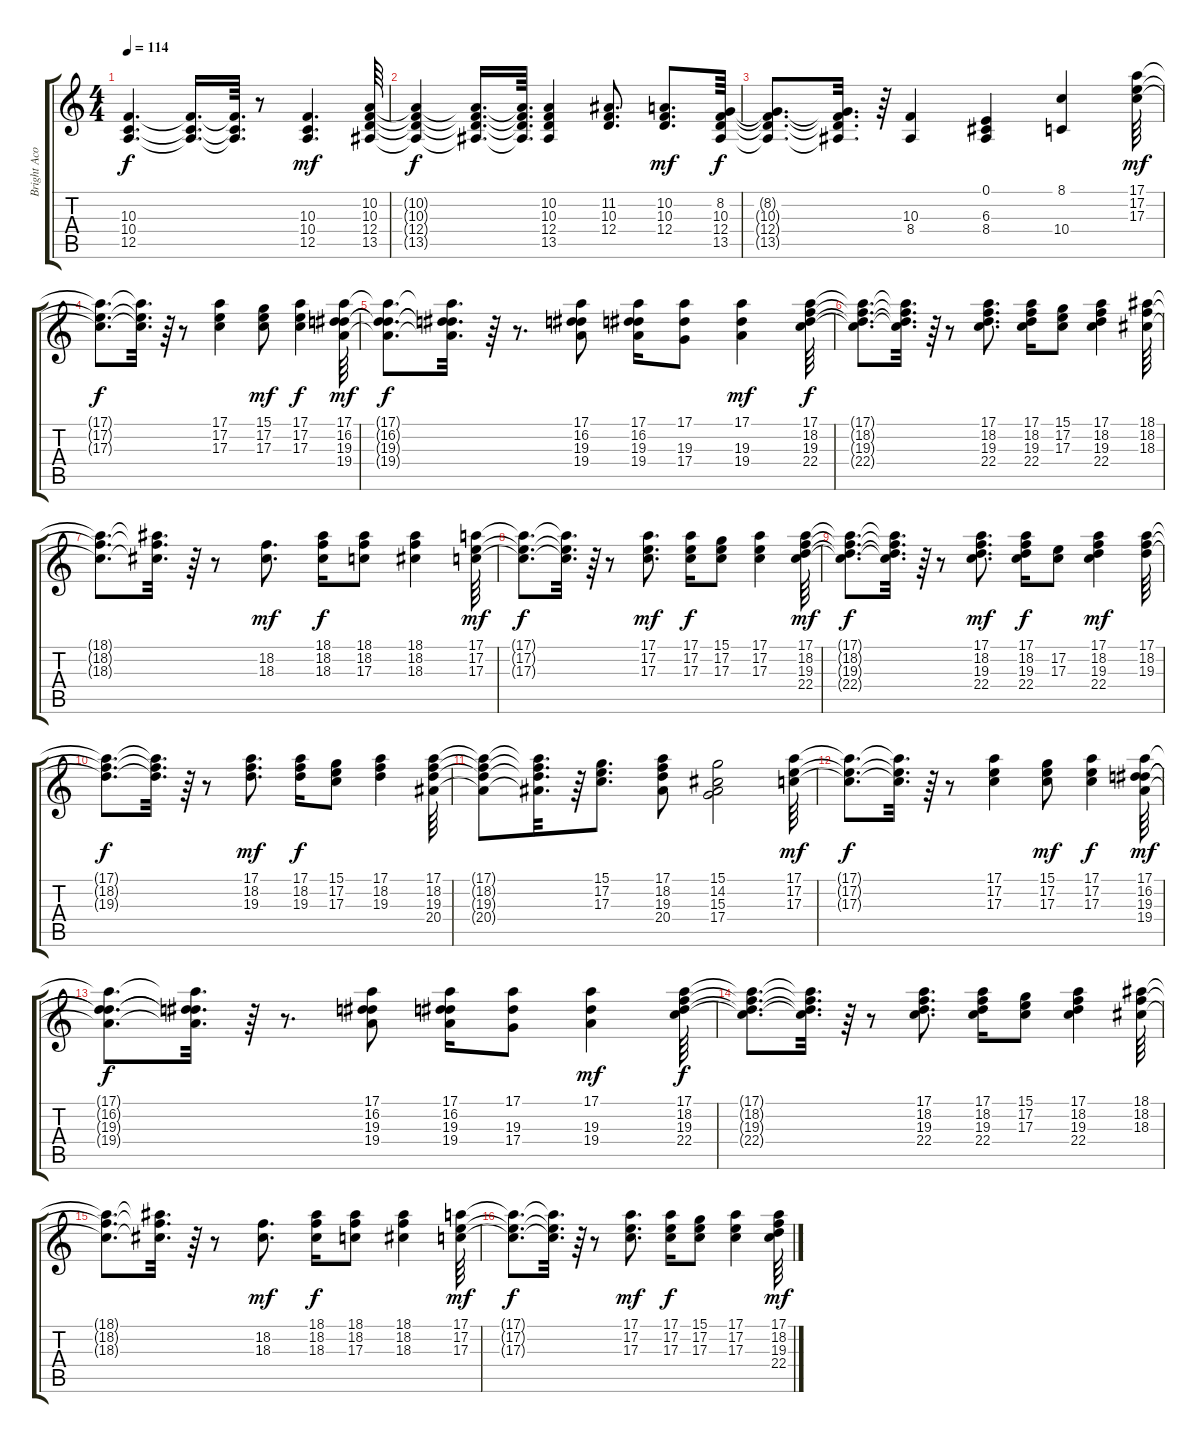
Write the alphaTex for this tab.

\track ("Bright Acoustic Piano" "Bright Aco") {instrument brightacousticpiano}
\staff {score tabs}
\tuning (E4 B3 G3 D3 A2 E2) {hide}
\ts (4 4)
\tempo 114
\clef g2
\ks c
(10.3{t} 10.4{t} 12.5{t}).4{d dy f} (10.3{t} 10.4{t} 12.5{t}).16{d} (10.3{t} 10.4{t} 12.5{t}).64{d} r.8 (10.3 10.4 12.5).4{d dy mf} (10.2 10.3 12.4 13.5).64 |
(10.2{t} 10.3{t} 12.4{t} 13.5{t}).4{dy f} (10.2{t} 10.3{t} 12.4{t} 13.5{t}).16{d} (10.2{t} 10.3{t} 12.4{t} 13.5{t}).64{d} (10.2 10.3 12.4 13.5).4 (11.2 10.3 12.4).8{d} (10.2 10.3 12.4).8{d dy mf} (8.2 10.3 12.4 13.5).64{dy f} |
(8.2{t} 10.3{t} 12.4{t} 13.5{t}).8{d} (8.2{t} 10.3{t} 12.4{t} 13.5{t}).32{d} r.64 (10.3 8.4).4 (0.1 6.3 8.4).4 (8.1 10.4).4 (17.1 17.2 17.3).64{dy mf} |
(17.1{t} 17.2{t} 17.3{t}).8{d dy f} (17.1{t} 17.2{t} 17.3{t}).32{d} r.64 r.8 (17.1 17.2 17.3).4 (15.1 17.2 17.3).8{dy mf} (17.1 17.2 17.3).4{dy f} (17.1 16.2 19.3 19.4).64{dy mf} |
(17.1{t} 16.2{t} 19.3{t} 19.4{t}).8{d dy f} (17.1{t} 16.2{t} 19.3{t} 19.4{t}).32{d} r.64 r.8{d} (17.1 16.2 19.3 19.4).8 (17.1 16.2 19.3 19.4).16 (17.1 19.3 17.4).8 (17.1 19.3 19.4).4{dy mf} (17.1 18.2 19.3 22.4).64{dy f} |
(17.1{t} 18.2{t} 19.3{t} 22.4{t}).8{d} (17.1{t} 18.2{t} 19.3{t} 22.4{t}).32{d} r.64 r.8 (17.1 18.2 19.3 22.4).8{d} (17.1 18.2 19.3 22.4).16 (15.1 17.2 17.3).8 (17.1 18.2 19.3 22.4).4 (18.1 18.2 18.3).64 |
(18.1{t} 18.2{t} 18.3{t}).8{d} (18.1{t} 18.2{t} 18.3{t}).32{d} r.64 r.8 (18.2 18.3).8{d dy mf} (18.1 18.2 18.3).16{dy f} (18.1 18.2 17.3).8 (18.1 18.2 18.3).4 (17.1 17.2 17.3).64{dy mf} |
(17.1{t} 17.2{t} 17.3{t}).8{d dy f} (17.1{t} 17.2{t} 17.3{t}).32{d} r.64 r.8 (17.1 17.2 17.3).8{d dy mf} (17.1 17.2 17.3).16{dy f} (15.1 17.2 17.3).8 (17.1 17.2 17.3).4 (17.1 18.2 19.3 22.4).64{dy mf} |
(17.1{t} 18.2{t} 19.3{t} 22.4{t}).8{d dy f} (17.1{t} 18.2{t} 19.3{t} 22.4{t}).32{d} r.64 r.8 (17.1 18.2 19.3 22.4).8{d dy mf} (17.1 18.2 19.3 22.4).16{dy f} (17.2 17.3).8 (17.1 18.2 19.3 22.4).4{dy mf} (17.1 18.2 19.3).64 |
(17.1{t} 18.2{t} 19.3{t}).8{d dy f} (17.1{t} 18.2{t} 19.3{t}).32{d} r.64 r.8 (17.1 18.2 19.3).8{d dy mf} (17.1 18.2 19.3).16{dy f} (15.1 17.2 17.3).8 (17.1 18.2 19.3).4 (17.1 18.2 19.3 20.4).64 |
(17.1{t} 18.2{t} 19.3{t} 20.4{t}).8 (17.1{t} 18.2{t} 19.3{t} 20.4{t}).32{d} r.64 (15.1 17.2 17.3).8{d} (17.1 18.2 19.3 20.4).8 (15.1 14.2 15.3 17.4).2 (17.1 17.2 17.3).64{dy mf} |
(17.1{t} 17.2{t} 17.3{t}).8{d dy f} (17.1{t} 17.2{t} 17.3{t}).32{d} r.64 r.8 (17.1 17.2 17.3).4 (15.1 17.2 17.3).8{dy mf} (17.1 17.2 17.3).4{dy f} (17.1 16.2 19.3 19.4).64{dy mf} |
(17.1{t} 16.2{t} 19.3{t} 19.4{t}).8{d dy f} (17.1{t} 16.2{t} 19.3{t} 19.4{t}).32{d} r.64 r.8{d} (17.1 16.2 19.3 19.4).8 (17.1 16.2 19.3 19.4).16 (17.1 19.3 17.4).8 (17.1 19.3 19.4).4{dy mf} (17.1 18.2 19.3 22.4).64{dy f} |
(17.1{t} 18.2{t} 19.3{t} 22.4{t}).8{d} (17.1{t} 18.2{t} 19.3{t} 22.4{t}).32{d} r.64 r.8 (17.1 18.2 19.3 22.4).8{d} (17.1 18.2 19.3 22.4).16 (15.1 17.2 17.3).8 (17.1 18.2 19.3 22.4).4 (18.1 18.2 18.3).64 |
(18.1{t} 18.2{t} 18.3{t}).8{d} (18.1{t} 18.2{t} 18.3{t}).32{d} r.64 r.8 (18.2 18.3).8{d dy mf} (18.1 18.2 18.3).16{dy f} (18.1 18.2 17.3).8 (18.1 18.2 18.3).4 (17.1 17.2 17.3).64{dy mf} |
(17.1{t} 17.2{t} 17.3{t}).8{d dy f} (17.1{t} 17.2{t} 17.3{t}).32{d} r.64 r.8 (17.1 17.2 17.3).8{d dy mf} (17.1 17.2 17.3).16{dy f} (15.1 17.2 17.3).8 (17.1 17.2 17.3).4 (17.1 18.2 19.3 22.4).64{dy mf}
